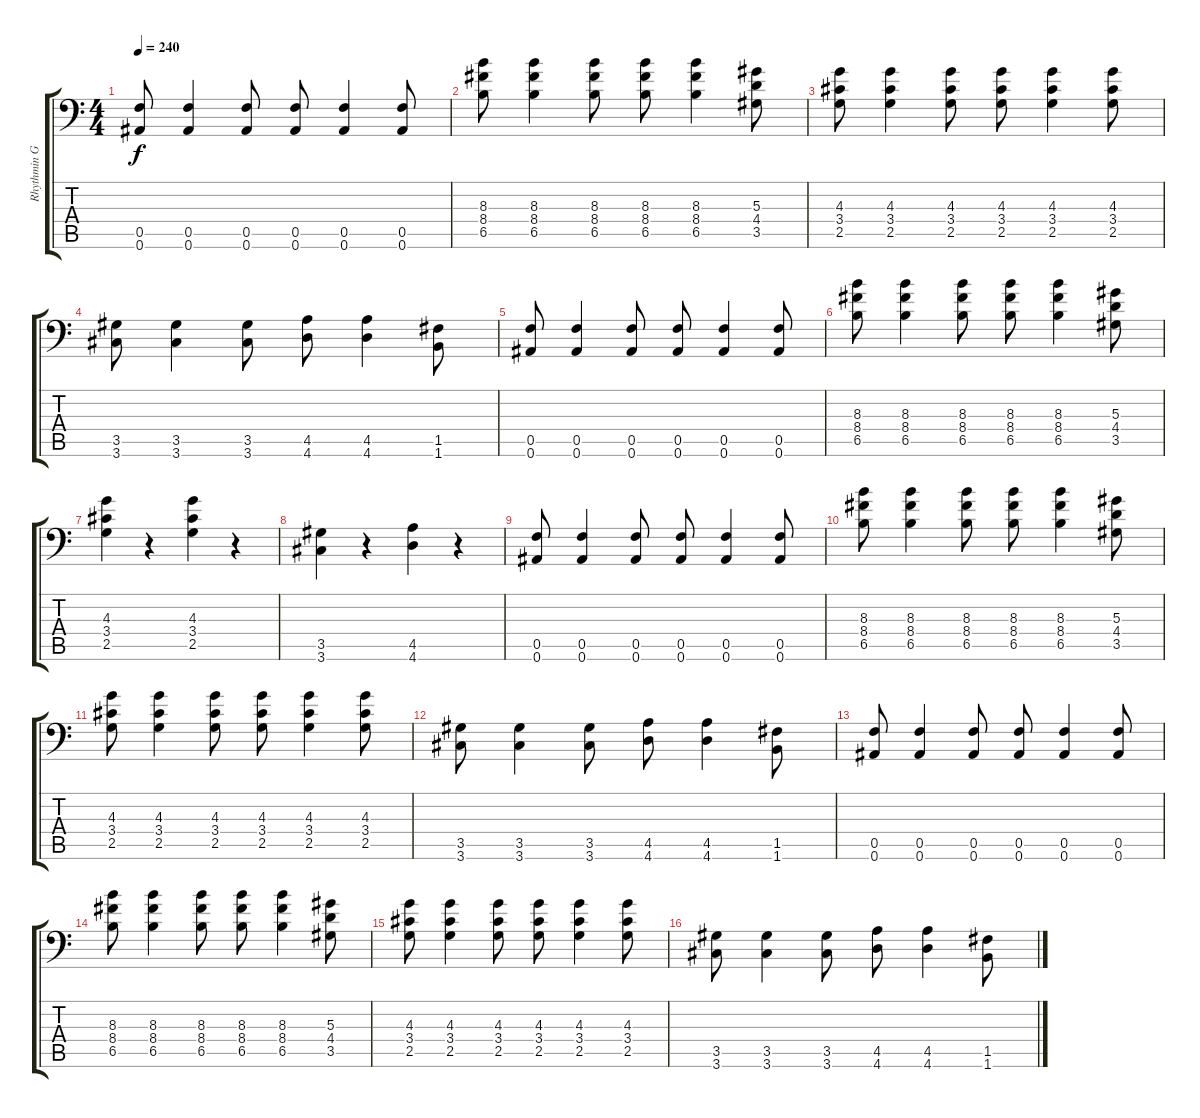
\track ("Rhythmin Guitar #1" "Rhythmin G") {instrument overdrivenguitar}
\staff {score tabs}
\tuning (C4 G3 Eb3 Bb2 F2 Bb1) {hide}
\ts (4 4)
\tempo 240
\clef f4
\ks c
(0.5 0.6).8{dy f instrument overdrivenguitar} (0.5 0.6).4 (0.5 0.6).8 (0.5 0.6).8 (0.5 0.6).4 (0.5 0.6).8 |
(8.3 8.4 6.5).8 (8.3 8.4 6.5).4 (8.3 8.4 6.5).8 (8.3 8.4 6.5).8 (8.3 8.4 6.5).4 (5.3 4.4 3.5).8 |
(4.3 3.4 2.5).8 (4.3 3.4 2.5).4 (4.3 3.4 2.5).8 (4.3 3.4 2.5).8 (4.3 3.4 2.5).4 (4.3 3.4 2.5).8 |
(3.5 3.6).8 (3.5 3.6).4 (3.5 3.6).8 (4.5 4.6).8 (4.5 4.6).4 (1.5 1.6).8 |
(0.5 0.6).8 (0.5 0.6).4 (0.5 0.6).8 (0.5 0.6).8 (0.5 0.6).4 (0.5 0.6).8 |
(8.3 8.4 6.5).8 (8.3 8.4 6.5).4 (8.3 8.4 6.5).8 (8.3 8.4 6.5).8 (8.3 8.4 6.5).4 (5.3 4.4 3.5).8 |
(4.3 3.4 2.5).4 r.4 (4.3 3.4 2.5).4 r.4 |
(3.5 3.6).4 r.4 (4.5 4.6).4 r.4 |
(0.5 0.6).8 (0.5 0.6).4 (0.5 0.6).8 (0.5 0.6).8 (0.5 0.6).4 (0.5 0.6).8 |
(8.3 8.4 6.5).8 (8.3 8.4 6.5).4 (8.3 8.4 6.5).8 (8.3 8.4 6.5).8 (8.3 8.4 6.5).4 (5.3 4.4 3.5).8 |
(4.3 3.4 2.5).8 (4.3 3.4 2.5).4 (4.3 3.4 2.5).8 (4.3 3.4 2.5).8 (4.3 3.4 2.5).4 (4.3 3.4 2.5).8 |
(3.5 3.6).8 (3.5 3.6).4 (3.5 3.6).8 (4.5 4.6).8 (4.5 4.6).4 (1.5 1.6).8 |
(0.5 0.6).8 (0.5 0.6).4 (0.5 0.6).8 (0.5 0.6).8 (0.5 0.6).4 (0.5 0.6).8 |
(8.3 8.4 6.5).8 (8.3 8.4 6.5).4 (8.3 8.4 6.5).8 (8.3 8.4 6.5).8 (8.3 8.4 6.5).4 (5.3 4.4 3.5).8 |
(4.3 3.4 2.5).8 (4.3 3.4 2.5).4 (4.3 3.4 2.5).8 (4.3 3.4 2.5).8 (4.3 3.4 2.5).4 (4.3 3.4 2.5).8 |
(3.5 3.6).8 (3.5 3.6).4 (3.5 3.6).8 (4.5 4.6).8 (4.5 4.6).4 (1.5 1.6).8
